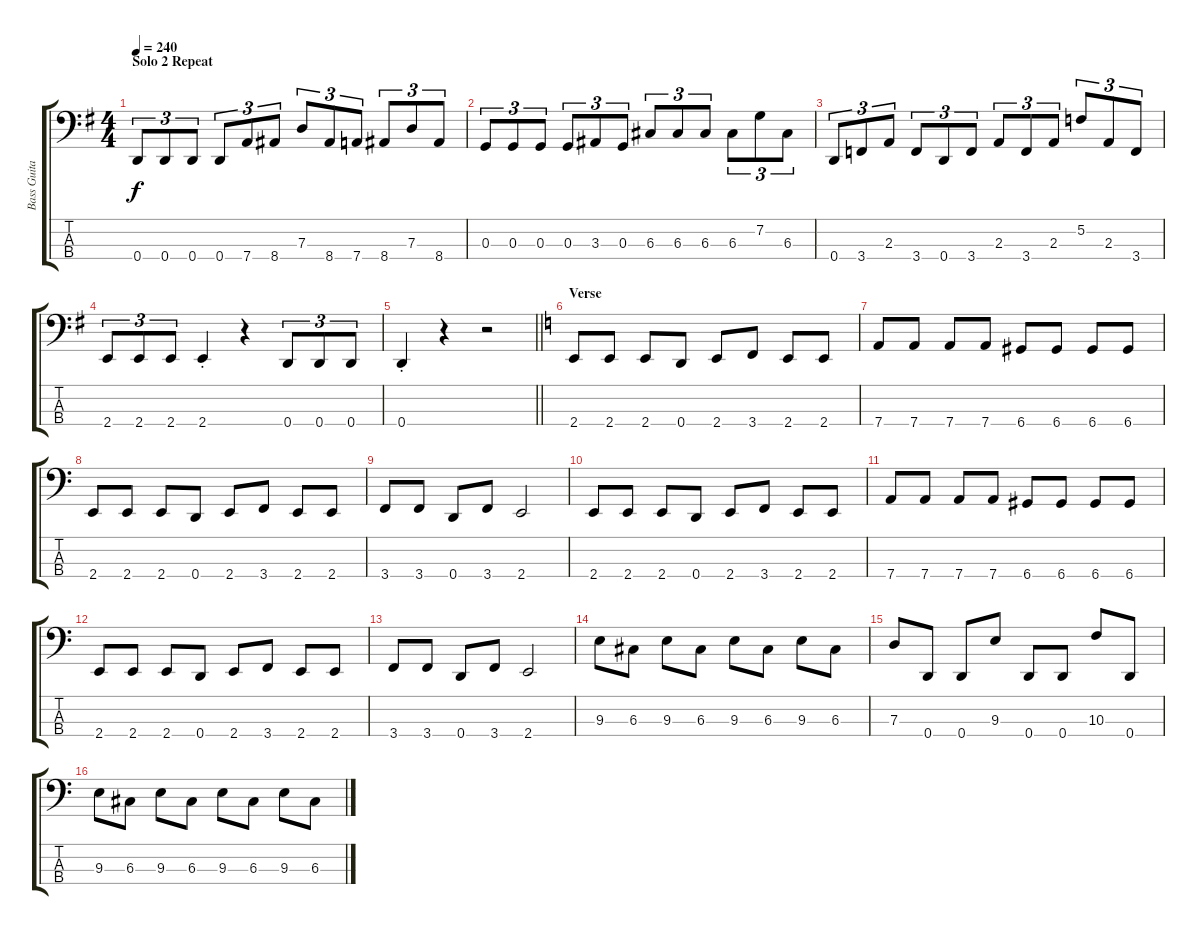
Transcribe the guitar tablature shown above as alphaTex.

\track ("Bass Guitar" "Bass Guita") {instrument electricbasspick}
\staff {score tabs}
\tuning (F2 C2 G1 D1) {hide}
\ts (4 4)
\section ("" "Solo 2 Repeat")
\tempo 240
\clef f4
\ks g
0.4.8{tu (3 2) dy f} 0.4.8{tu (3 2)} 0.4.8{tu (3 2)} 0.4.8{tu (3 2)} 7.4.8{tu (3 2)} 8.4.8{tu (3 2)} 7.3.8{tu (3 2)} 8.4.8{tu (3 2)} 7.4.8{tu (3 2)} 8.4.8{tu (3 2)} 7.3.8{tu (3 2)} 8.4.8{tu (3 2)} |
0.3.8{tu (3 2)} 0.3.8{tu (3 2)} 0.3.8{tu (3 2)} 0.3.8{tu (3 2)} 3.3.8{tu (3 2)} 0.3.8{tu (3 2)} 6.3.8{tu (3 2)} 6.3.8{tu (3 2)} 6.3.8{tu (3 2)} 6.3.8{tu (3 2)} 7.2.8{tu (3 2)} 6.3.8{tu (3 2)} |
0.4.8{tu (3 2)} 3.4.8{tu (3 2)} 2.3.8{tu (3 2)} 3.4.8{tu (3 2)} 0.4.8{tu (3 2)} 3.4.8{tu (3 2)} 2.3.8{tu (3 2)} 3.4.8{tu (3 2)} 2.3.8{tu (3 2)} 5.2.8{tu (3 2)} 2.3.8{tu (3 2)} 3.4.8{tu (3 2)} |
2.4.8{tu (3 2)} 2.4.8{tu (3 2)} 2.4.8{tu (3 2)} 2.4{st}.4 r.4 0.4.8{tu (3 2)} 0.4.8{tu (3 2)} 0.4.8{tu (3 2)} |
\barLineRight lightlight
0.4{st}.4 r.4 r.2 |
\section ("" "Verse")
\ks c
2.4.8 2.4.8 2.4.8 0.4.8 2.4.8 3.4.8 2.4.8 2.4.8 |
7.4.8 7.4.8 7.4.8 7.4.8 6.4.8 6.4.8 6.4.8 6.4.8 |
2.4.8 2.4.8 2.4.8 0.4.8 2.4.8 3.4.8 2.4.8 2.4.8 |
3.4.8 3.4.8 0.4.8 3.4.8 2.4.2 |
2.4.8 2.4.8 2.4.8 0.4.8 2.4.8 3.4.8 2.4.8 2.4.8 |
7.4.8 7.4.8 7.4.8 7.4.8 6.4.8 6.4.8 6.4.8 6.4.8 |
2.4.8 2.4.8 2.4.8 0.4.8 2.4.8 3.4.8 2.4.8 2.4.8 |
3.4.8 3.4.8 0.4.8 3.4.8 2.4.2 |
9.3.8 6.3.8 9.3.8 6.3.8 9.3.8 6.3.8 9.3.8 6.3.8 |
7.3.8 0.4.8 0.4.8 9.3.8 0.4.8 0.4.8 10.3.8 0.4.8 |
9.3.8 6.3.8 9.3.8 6.3.8 9.3.8 6.3.8 9.3.8 6.3.8
